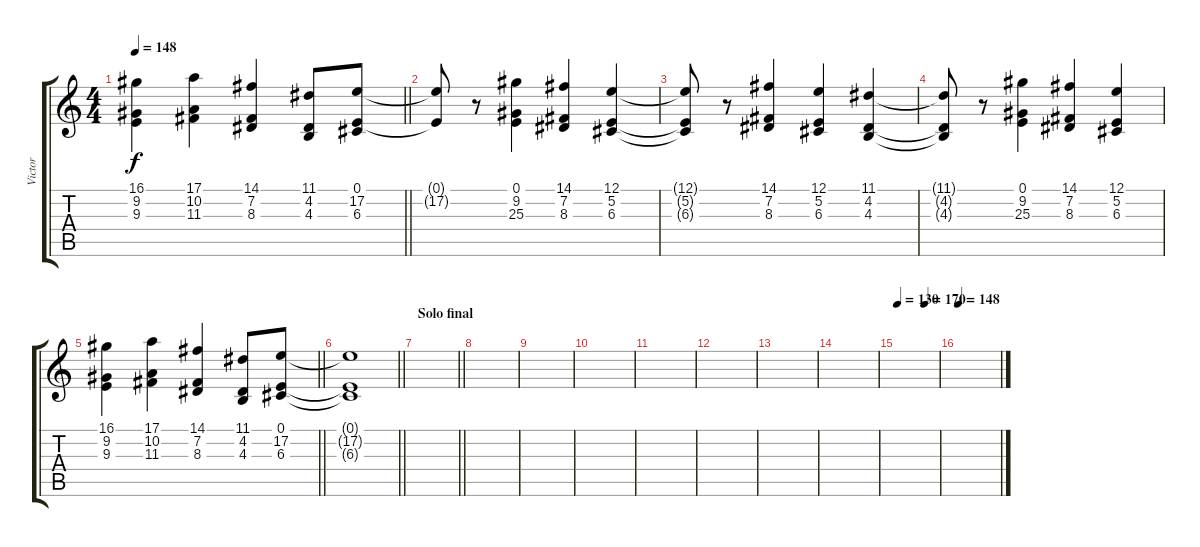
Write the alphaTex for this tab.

\track ("Victor" "Victor") {instrument lead1square}
\staff {score tabs}
\tuning (E4 B3 G3 D3 A2 E2) {hide}
\ts (4 4)
\tempo 148
\clef g2
\barLineRight lightlight
\ks c
(16.1 9.2 9.3).4{dy f} (17.1 10.2 11.3).4 (14.1 7.2 8.3).4 (11.1 4.2 4.3).8 (0.1 17.2 6.3).8 |
(0.1{t} 17.2{t}).8 r.8 (0.1 9.2 25.3).4 (14.1 7.2 8.3).4 (12.1 5.2 6.3).4 |
(12.1{t} 5.2{t} 6.3{t}).8 r.8 (14.1 7.2 8.3).4 (12.1 5.2 6.3).4 (11.1 4.2 4.3).4 |
(11.1{t} 4.2{t} 4.3{t}).8 r.8 (0.1 9.2 25.3).4 (14.1 7.2 8.3).4 (12.1 5.2 6.3).4 |
\barLineRight lightlight
(16.1 9.2 9.3).4 (17.1 10.2 11.3).4 (14.1 7.2 8.3).4 (11.1 4.2 4.3).8 (0.1 17.2 6.3).8 |
\barLineRight lightlight
(0.1{t} 17.2{t} 6.3{t}).1 |
\section ("" "Solo final")
\barLineRight lightlight
|
|
|
|
|
|
|
|
\tempo 130
\tempo (170 0.6666666666666666)
|
\tempo 148
